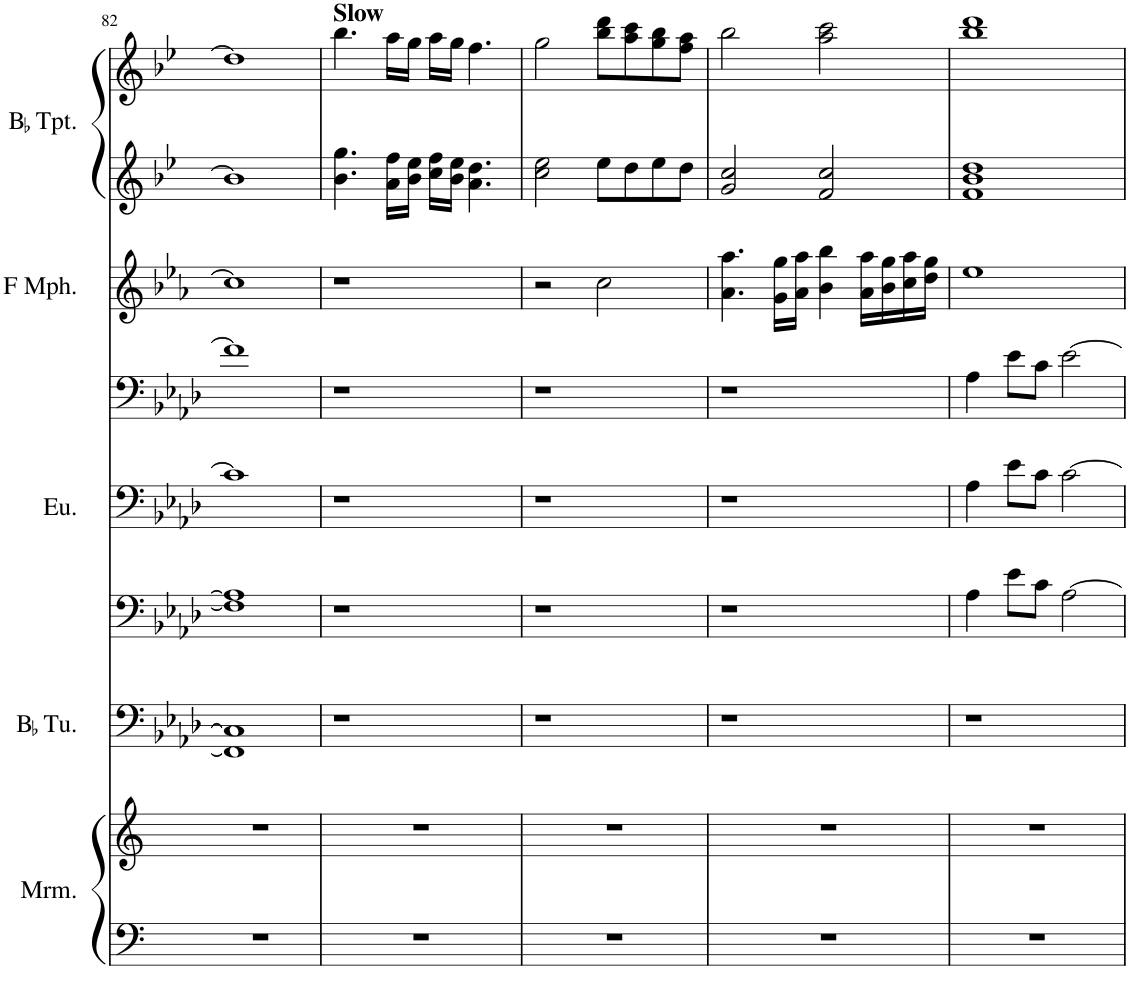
**kern	**kern	**kern	**kern	**kern	**kern	**kern	**kern	**kern
*part5	*part5	*part4	*part3	*part3	*part3	*part2	*part1	*part1
*staff9	*staff8	*staff7	*staff6	*staff5	*staff4	*staff3	*staff2	*staff1
*I"Marimba	*	*I"BaccidentalFlat Tuba	*I"Euphonium	*	*	*I"F Mellophone	*I"BaccidentalFlat Trumpet	*
*I'Mrm.	*	*I'BaccidentalFlat Tu.	*I'Eu.	*	*	*I'F Mph.	*I'BaccidentalFlat Tpt.	*
!!LO:PB:g=z
*clefF4	*clefG2	*clefF4	*clefF4	*clefF4	*clefF4	*clefG2	*clefG2	*clefG2
*	*	*Trd4c7	*Trd4c7	*Trd4c7	*Trd4c7	*Trd4c7	*Trd1c2	*Trd1c2
*k[]	*k[]	*k[b-e-a-d-]	*k[b-e-a-d-]	*k[b-e-a-d-]	*k[b-e-a-d-]	*k[b-e-a-]	*k[b-e-]	*k[b-e-]
*M4/4	*M4/4	*M4/4	*M4/4	*M4/4	*M4/4	*M4/4	*M4/4	*M4/4
=82	=82	=82	=82	=82	=82	=82	=82	=82
1r	1r	1FF] 1C]	1F] 1A-]	1c]	1f]	1cc]	1b-]	1dd]
=83	=83	=83	=83	=83	=83	=83	=83	=83
!	!	!	!	!	!	!	!	!LO:TX:a:B:t=Slow
1r	1r	1r	1r	1r	1r	1r	4.b-\ 4.gg\	4.bb-\
.	.	.	.	.	.	.	16a\ 16ff\LL	16aa\LL
.	.	.	.	.	.	.	16b-\ 16ee-\JJ	16gg\JJ
.	.	.	.	.	.	.	16cc\ 16ff\LL	16aa\LL
.	.	.	.	.	.	.	16b-\ 16ee-\JJ	16gg\JJ
.	.	.	.	.	.	.	4.a\ 4.dd\	4.ff\
=84	=84	=84	=84	=84	=84	=84	=84	=84
1r	1r	1r	1r	1r	1r	2r	2cc\ 2ee-\	2gg\
.	.	.	.	.	.	2cc\	8ee-\L	8bb-\ 8ddd\L
.	.	.	.	.	.	.	8dd\	8aa\ 8ccc\
.	.	.	.	.	.	.	8ee-\	8gg\ 8bb-\
.	.	.	.	.	.	.	8dd\J	8ff\ 8aa\J
=85	=85	=85	=85	=85	=85	=85	=85	=85
1r	1r	1r	1r	1r	1r	4.a-\ 4.aa-\	2g/ 2cc/	2bb-\
.	.	.	.	.	.	16g\ 16gg\LL	.	.
.	.	.	.	.	.	16a-\ 16aa-\JJ	.	.
.	.	.	.	.	.	4b-\ 4bb-\	2f/ 2cc/	2aa\ 2ccc\
.	.	.	.	.	.	16a-\ 16aa-\LL	.	.
.	.	.	.	.	.	16b-\ 16gg\	.	.
.	.	.	.	.	.	16cc\ 16aa-\	.	.
.	.	.	.	.	.	16dd\ 16gg\JJ	.	.
=86	=86	=86	=86	=86	=86	=86	=86	=86
1r	1r	1r	4A-\	4A-\	4A-\	1ee-	1f 1b- 1dd	1bb- 1ddd
.	.	.	8e-\L	8e-\L	8e-\L	.	.	.
.	.	.	8c\J	8c\J	8c\J	.	.	.
.	.	.	[2A-\	[2c\	[2e-\	.	.	.
=	=	=	=	=	=	=	=	=
*-	*-	*-	*-	*-	*-	*-	*-	*-
